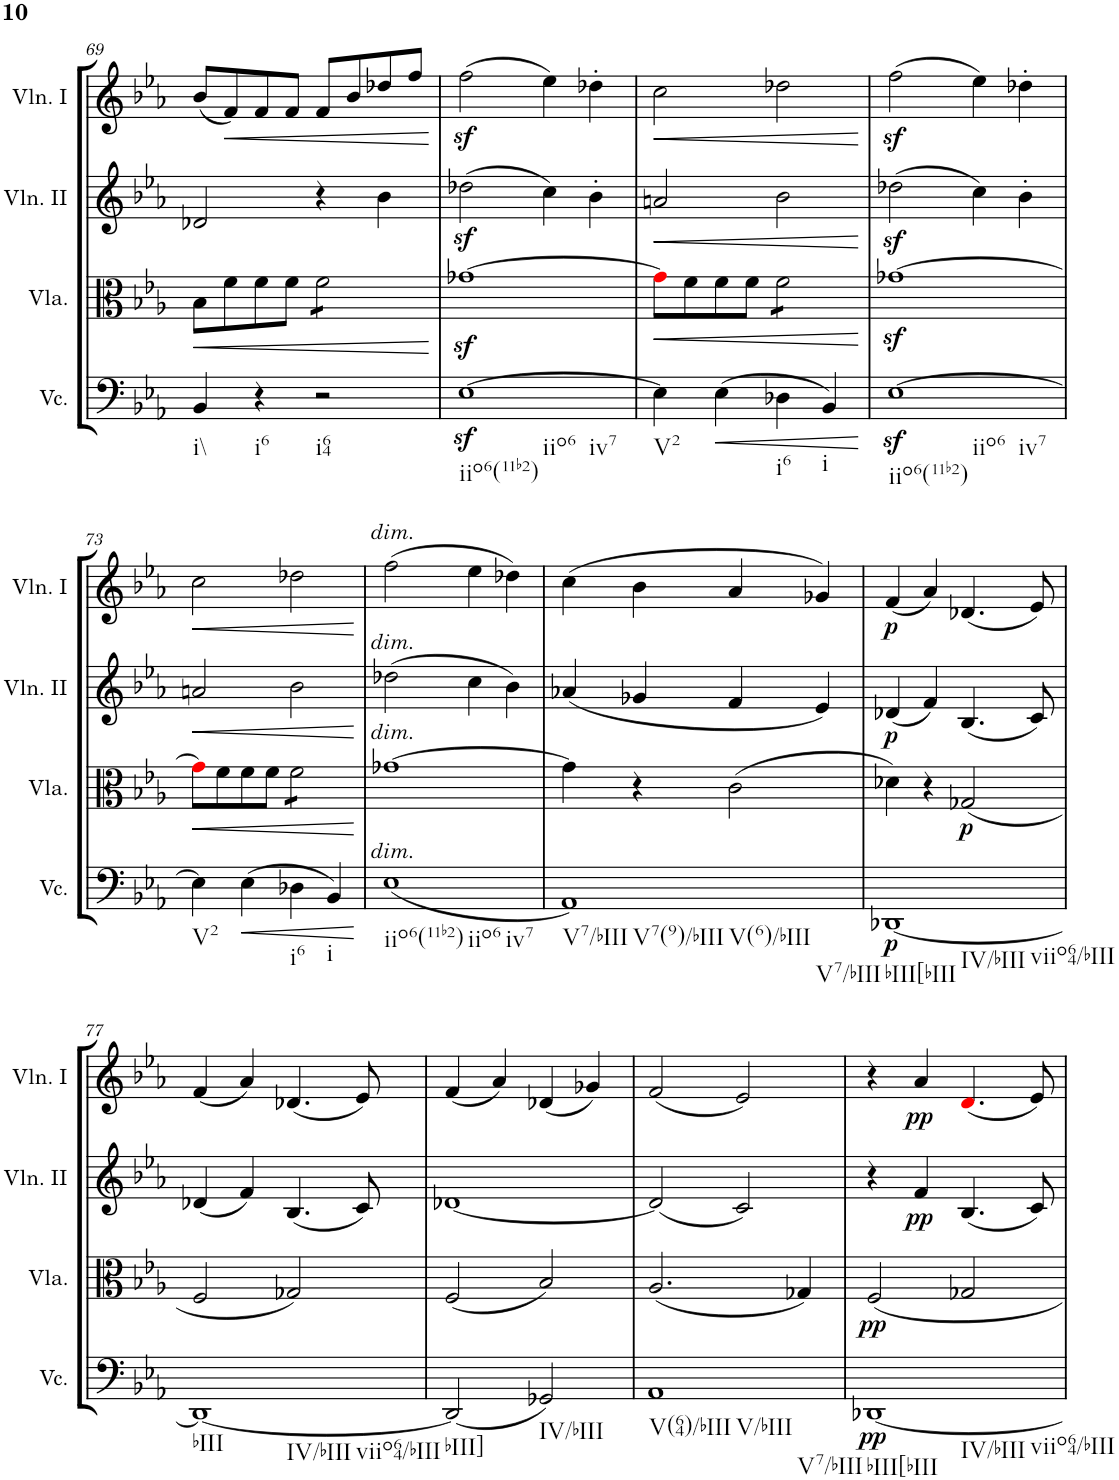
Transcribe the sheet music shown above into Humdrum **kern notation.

**kern	**dynam	**kern	**dynam	**kern	**dynam	**kern	**dynam
*part4	*part4	*part3	*part3	*part2	*part2	*part1	*part1
*staff4	*staff4	*staff3	*staff3	*staff2	*staff2	*staff1	*staff1
*I"Violoncello	*	*I"Viola	*	*I"Violino II	*	*I"Violino I	*
*I'Vc.	*	*I'Vla.	*	*I'Vln. II	*	*I'Vln. I	*
!!LO:PB:g=z
*clefF4	*	*clefC3	*	*clefG2	*	*clefG2	*
*k[b-e-a-]	*	*k[b-e-a-]	*	*k[b-e-a-]	*	*k[b-e-a-]	*
*M4/4	*	*M4/4	*	*M4/4	*	*M4/4	*
*met(c)	*	*met(c)	*	*met(c)	*	*met(c)	*
=69	=69	=69	=69	=69	=69	=69	=69
!LO:TX:b:t=i\\	!	!	!	!	!	!	!
!	!	!	!LO:HP:b	!	!	!	!
4BB-/	.	8B-\L	<	2d-X/	.	(8b-/L	.
!	!	!	!	!	!	!	!LO:HP:b
.	.	8f\	.	.	.	8f/)	<
!LO:TX:b:t=i6	!	!	!	!	!	!	!
4r	.	8f\	.	.	.	8f/	.
.	.	8f\J	.	.	.	8f/J	.
!LO:TX:b:t=i64	!	!	!	!	!	!	!
*	*	*tremolo	*	*	*	*	*
2r	.	8f\L	.	4r	.	8f/L	.
.	.	8f\	.	.	.	8b-/	.
.	.	8f\	.	4b-\	.	8dd-X/	.
.	.	8f\J	.	.	.	8ff/J	.
*	*	*Xtremolo	*	*	*	*	*
.	.	.	[	.	.	.	[
=70	=70	=70	=70	=70	=70	=70	=70
!LO:TX:b:t=iio6(11b2)	!	!	!	!	!	!	!
!LO:TX:b:t=iio6	!	!	!	!	!	!	!
!LO:TX:b:t=iv7	!	!	!	!	!	!	!
[1E-z<	.	[1g-Xz<	.	(2dd-Xz<\	.	(2ffz<\	.
.	.	.	.	4cc\)	.	4ee-\)	.
.	.	.	.	4b-'\	.	4dd-X'\	.
=71	=71	=71	=71	=71	=71	=71	=71
!LO:TX:b:t=V2	!	!	!	!	!	!	!
!	!	!	!LO:HP:b	!	!LO:HP:b	!	!LO:HP:b
4E-\]	.	8g-i\L]	<	2an/	<	2cc\	<
.	.	8f\	.	.	.	.	.
!	!LO:HP:b	!	!	!	!	!	!
(4E-\	<	8f\	.	.	.	.	.
.	.	8f\J	.	.	.	.	.
!LO:TX:b:t=i6	!	!	!	!	!	!	!
*	*	*tremolo	*	*	*	*	*
4D-X\	.	8f\L	.	2b-\	.	2dd-X\	.
.	.	8f\	.	.	.	.	.
!LO:TX:b:t=i	!	!	!	!	!	!	!
4BB-/)	.	8f\	.	.	.	.	.
.	.	8f\J	.	.	.	.	.
*	*	*Xtremolo	*	*	*	*	*
.	[	.	[	.	[	.	[
=72	=72	=72	=72	=72	=72	=72	=72
!LO:TX:b:t=iio6(11b2)	!	!	!	!	!	!	!
!LO:TX:b:t=iio6	!	!	!	!	!	!	!
!LO:TX:b:t=iv7	!	!	!	!	!	!	!
[1E-z<	.	[1g-Xz<	.	(2dd-Xz<\	.	(2ffz<\	.
.	.	.	.	4cc\)	.	4ee-\)	.
.	.	.	.	4b-'\	.	4dd-X'\	.
!!LO:LB:g=z
=73	=73	=73	=73	=73	=73	=73	=73
!LO:TX:b:t=V2	!	!	!	!	!	!	!
!	!	!	!LO:HP:b	!	!LO:HP:b	!	!LO:HP:b
4E-\]	.	8g-i\L]	<	2an/	<	2cc\	<
.	.	8f\	.	.	.	.	.
!	!LO:HP:b	!	!	!	!	!	!
(4E-\	<	8f\	.	.	.	.	.
.	.	8f\J	.	.	.	.	.
!LO:TX:b:t=i6	!	!	!	!	!	!	!
*	*	*tremolo	*	*	*	*	*
4D-X\	.	8f\L	.	2b-\	.	2dd-X\	.
.	.	8f\	.	.	.	.	.
!LO:TX:b:t=i	!	!	!	!	!	!	!
4BB-/)	.	8f\	.	.	.	.	.
.	.	8f\J	.	.	.	.	.
*	*	*Xtremolo	*	*	*	*	*
.	[	.	[	.	[	.	[
=74	=74	=74	=74	=74	=74	=74	=74
!	!	!	!	!	!	!LO:TX:a:i:t=dim.	!
!	!	!	!	!LO:TX:a:i:t=dim.	!	!	!
!	!	!LO:TX:a:i:t=dim.	!	!	!	!	!
!LO:TX:a:i:t=dim.	!	!	!	!	!	!	!
!LO:TX:b:t=iio6(11b2)	!	!	!	!	!	!	!
!LO:TX:b:t=iio6	!	!	!	!	!	!	!
!LO:TX:b:t=iv7	!	!	!	!	!	!	!
(1E-	.	[1g-X	.	(2dd-X\	.	(2ff\	.
.	.	.	.	4cc\	.	4ee-\	.
.	.	.	.	4b-\)	.	4dd-X\)	.
=75	=75	=75	=75	=75	=75	=75	=75
!LO:TX:b:t=V7/bIII	!	!	!	!	!	!	!
!LO:TX:b:t=V7(9)/bIII	!	!	!	!	!	!	!
!LO:TX:b:t=V(6)/bIII	!	!	!	!	!	!	!
!LO:TX:b:t=V7/bIII	!	!	!	!	!	!	!
1AA-)	.	4g-\]	.	(4a-X/	.	(4cc\	.
.	.	4r	.	4g-X/	.	4b-\	.
.	.	(2c\	.	4f/	.	4a-/	.
.	.	.	.	4e-/)	.	4g-X/)	.
=76	=76	=76	=76	=76	=76	=76	=76
!LO:TX:b:t=bIII[bIII	!	!	!	!	!	!	!
!LO:TX:b:t=IV/bIII	!	!	!	!	!	!	!
!LO:TX:b:t=viio64/bIII	!	!	!	!	!	!	!
!	!LO:DY:b	!	!	!	!LO:DY:b	!	!LO:DY:b
[1DD-X	p	4d-X\)	.	(4d-X/	p	(4f/	p
.	.	4r	.	4f/)	.	4a-/)	.
!	!	!	!LO:DY:b	!	!	!	!
.	.	(2G-X/	p	(4.B-/	.	(4.d-X/	.
.	.	.	.	8c/)	.	8e-/)	.
!!LO:LB:g=z
=77	=77	=77	=77	=77	=77	=77	=77
!LO:TX:b:t=bIII	!	!	!	!	!	!	!
!LO:TX:b:t=IV/bIII	!	!	!	!	!	!	!
!LO:TX:b:t=viio64/bIII	!	!	!	!	!	!	!
1DD-_	.	2F/	.	(4d-X/	.	(4f/	.
.	.	.	.	4f/)	.	4a-/)	.
.	.	2G-X/)	.	(4.B-/	.	(4.d-X/	.
.	.	.	.	8c/)	.	8e-/)	.
=78	=78	=78	=78	=78	=78	=78	=78
!LO:TX:b:t=bIII]	!	!	!	!	!	!	!
(2DD-/]	.	(2F/	.	[1d-X	.	(4f/	.
.	.	.	.	.	.	4a-/)	.
!LO:TX:b:t=IV/bIII	!	!	!	!	!	!	!
2GG-X/)	.	2B-/)	.	.	.	(4d-X/	.
.	.	.	.	.	.	4g-X/)	.
=79	=79	=79	=79	=79	=79	=79	=79
!LO:TX:b:t=V(64)/bIII	!	!	!	!	!	!	!
!LO:TX:b:t=V/bIII	!	!	!	!	!	!	!
!LO:TX:b:t=V7/bIII	!	!	!	!	!	!	!
1AA-	.	(2.A-/	.	(2d-/]	.	(2f/	.
.	.	.	.	2c/)	.	2e-/)	.
.	.	4G-X/)	.	.	.	.	.
=80	=80	=80	=80	=80	=80	=80	=80
!LO:TX:b:t=bIII[bIII	!	!	!	!	!	!	!
!LO:TX:b:t=IV/bIII	!	!	!	!	!	!	!
!LO:TX:b:t=viio64/bIII	!	!	!	!	!	!	!
!	!LO:DY:b	!	!LO:DY:b	!	!	!	!
[1DD-X	pp	2F/	pp	4r	.	4r	.
!	!	!	!	!	!LO:DY:b	!	!LO:DY:b
.	.	.	.	4f/	pp	4a-/	pp
.	.	2G-X/	.	(4.B-/	.	(4.di/	.
.	.	.	.	8c/)	.	8e-/)	.
=	=	=	=	=	=	=	=
*-	*-	*-	*-	*-	*-	*-	*-
